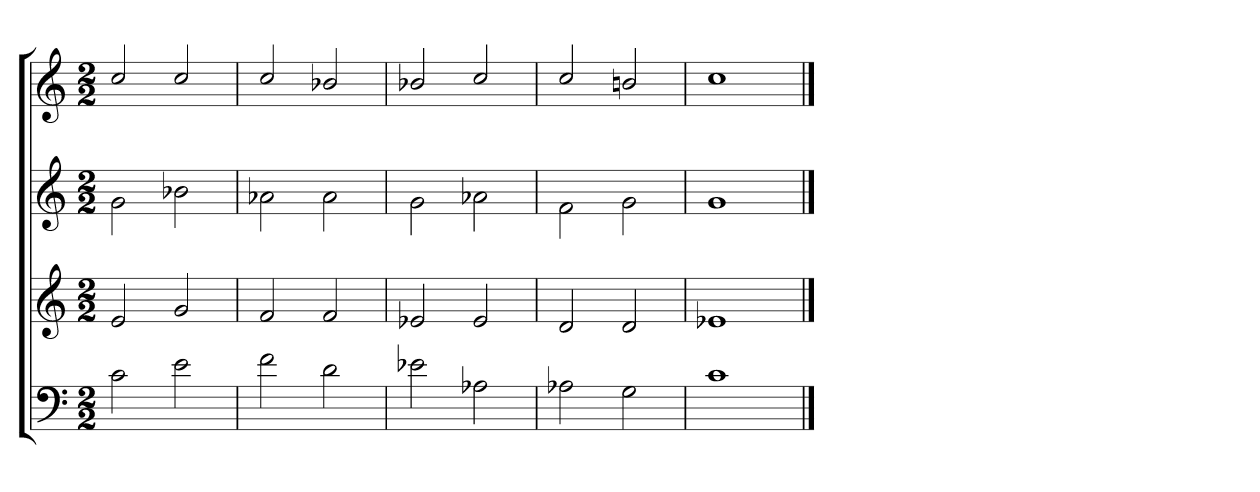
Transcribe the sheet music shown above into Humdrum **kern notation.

**kern	**kern	**kern	**kern
*part4	*part3	*part2	*part1
*staff4	*staff3	*staff2	*staff1
*clefF4	*clefG2	*clefG2	*clefG2
*k[]	*k[]	*k[]	*k[]
*C:	*C:	*C:	*C:
*M2/2	*M2/2	*M2/2	*M2/2
=1	=1	=1	=1
2c\	2e/	2g\	2cc/
2e\	2g/	2b-X\	2cc/
=2	=2	=2	=2
2f\	2f/	2a-X\	2cc/
2d\	2f/	2a-\	2b-X/
=3	=3	=3	=3
2e-X\	2e-X/	2g\	2b-X/
2A-X\	2e-/	2a-X\	2cc/
=4	=4	=4	=4
2A-X\	2d/	2f\	2cc/
2G\	2d/	2g\	2bn/
=5	=5	=5	=5
1c\	1e-X/	1g\	1cc/
==	==	==	==
*-	*-	*-	*-
